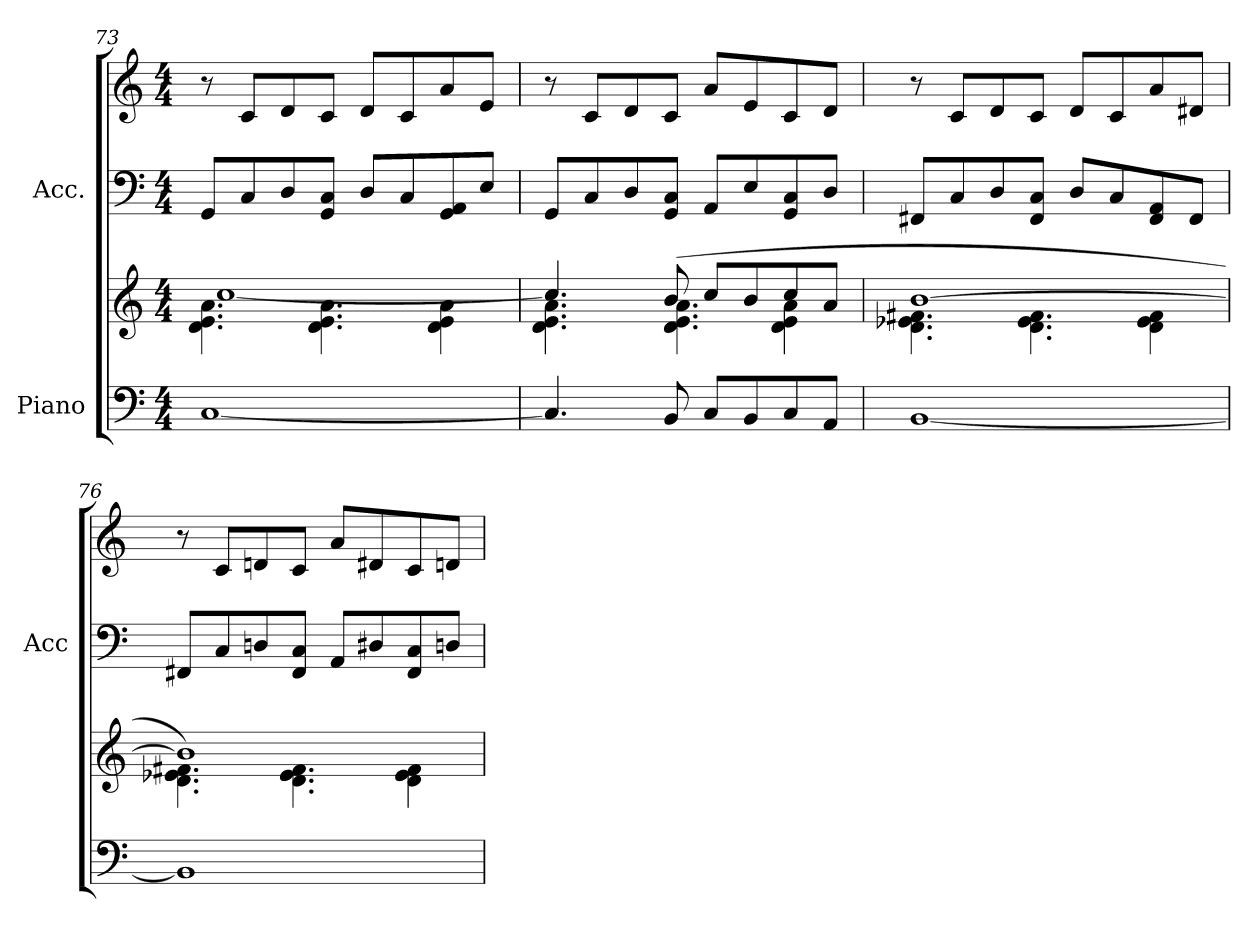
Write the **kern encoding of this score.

**kern	**kern	**kern	**kern
*part2	*part2	*part1	*part1
*staff4	*staff3	*staff2	*staff1
*I"Piano	*	*I"Acc.	*
*	*	*I'Acc	*
*clefF4	*clefG2	*clefF4	*clefG2
*k[]	*k[]	*k[]	*k[]
*M4/4	*M4/4	*M4/4	*M4/4
=73	=73	=73	=73
*	*^	*	*
[1C	4.d\ 4.e\ 4.a\	[1cc	8GG/L	8r
.	.	.	8C/	8c/L
.	.	.	8D/	8d/
.	4.d\ 4.e\ 4.a\	.	8GG/ 8C/J	8c/J
.	.	.	8D/L	8d/L
.	.	.	8C/	8c/
.	4d\ 4e\ 4a\	.	8GG/ 8AA/	8a/
.	.	.	8E/J	8e/J
!!LO:PB:g=z
=74	=74	=74	=74	=74
4.C/]	4.cc/]	4.d\ 4.e\ 4.a\	8GG/L	8r
.	.	.	8C/	8c/L
.	.	.	8D/	8d/
8BB/	(>8b/	4.d\ 4.e\ 4.a\	8GG/ 8C/J	8c/J
8C/L	8cc/L	.	8AA/L	8a/L
8BB/	8b/	.	8E/	8e/
8C/	8cc/	4d\ 4e\ 4a\	8GG/ 8C/	8c/
8AA/J	8a/J	.	8D/J	8d/J
=75	=75	=75	=75	=75
[1BB	[1b	4.d\ 4.e-X\ 4.f#X\	8FF#X/L	8r
.	.	.	8C/	8c/L
.	.	.	8D/	8d/
.	.	4.d\ 4.e-\ 4.f#\	8FF#/ 8C/J	8c/J
.	.	.	8D/L	8d/L
.	.	.	8C/	8c/
.	.	4d\ 4e-\ 4f#\	8FF#/ 8AA/	8a/
.	.	.	8FF#/J	8d#X/J
=76	=76	=76	=76	=76
1BB]	1b])	4.d\ 4.e-X\ 4.f#X\	8FF#X/L	8r
.	.	.	8C/	8c/L
.	.	.	8Dni/	8dn/
.	.	4.d\ 4.e-\ 4.f#\	8FF#/ 8C/J	8c/J
.	.	.	8AA/L	8a/L
.	.	.	8D#X/	8d#X/
.	.	4d\ 4e-\ 4f#\	8FF#/ 8C/	8c/
.	.	.	8Dn/J	8dn/J
*	*v	*v	*	*
=	=	=	=
*-	*-	*-	*-
